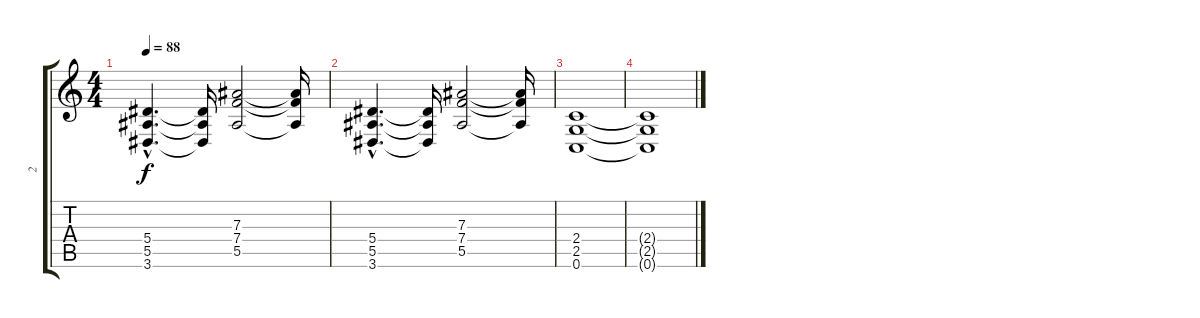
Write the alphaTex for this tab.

\track ("2" "2") {instrument distortionguitar}
\staff {score tabs}
\tuning (C4 G3 Eb3 Bb2 F2 C2) {hide}
\ts (4 4)
\tempo 88
\clef g2
\ks c
(5.4{hac} 5.5{hac} 3.6{hac}).4{d dy f} (5.4{t} 5.5{t} 3.6{t}).16 (7.3 7.4 5.5).2 (7.3{t} 7.4{t} 5.5{t}).16 |
(5.4{hac} 5.5{hac} 3.6{hac}).4{d} (5.4{t} 5.5{t} 3.6{t}).16 (7.3 7.4 5.5).2 (7.3{t} 7.4{t} 5.5{t}).16 |
(2.4 2.5 0.6).1 |
(2.4{t} 2.5{t} 0.6{t}).1
